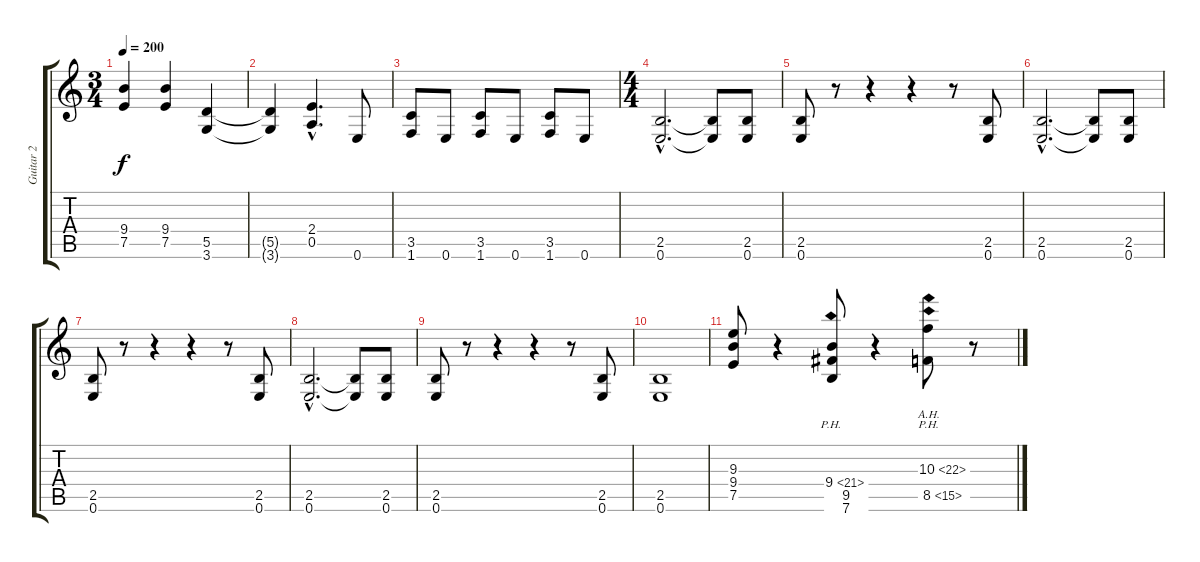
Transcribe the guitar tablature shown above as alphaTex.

\track ("Guitar 2" "Guitar 2") {instrument overdrivenguitar}
\staff {score tabs}
\tuning (E4 B3 G3 D3 A2 E2) {hide}
\ts (3 4)
\tempo 200
\clef g2
\ks c
(9.4{t} 7.5{t}).4{dy f} (9.4 7.5).4 (5.5 3.6).4 |
(5.5{t} 3.6{t}).4 (2.4{hac} 0.5{hac}).4{d} 0.6.8 |
(3.5 1.6).8 0.6.8 (3.5 1.6).8 0.6.8 (3.5 1.6).8 0.6.8 |
\ts (4 4)
(2.5{hac} 0.6{hac}).2{d} (2.5{t} 0.6{t}).8 (2.5 0.6).8 |
(2.5 0.6).8 r.8 r.4 r.4 r.8 (2.5 0.6).8 |
(2.5{hac} 0.6{hac}).2{d} (2.5{t} 0.6{t}).8 (2.5 0.6).8 |
(2.5 0.6).8 r.8 r.4 r.4 r.8 (2.5 0.6).8 |
(2.5{hac} 0.6{hac}).2{d} (2.5{t} 0.6{t}).8 (2.5 0.6).8 |
(2.5 0.6).8 r.8 r.4 r.4 r.8 (2.5 0.6).8 |
(2.5 0.6).1 |
(9.3 9.4 7.5).8 r.4 (9.4{ph 12} 9.5 7.6).8 r.4 (10.3{ph 12} 8.5{ah 7}).8 r.8
